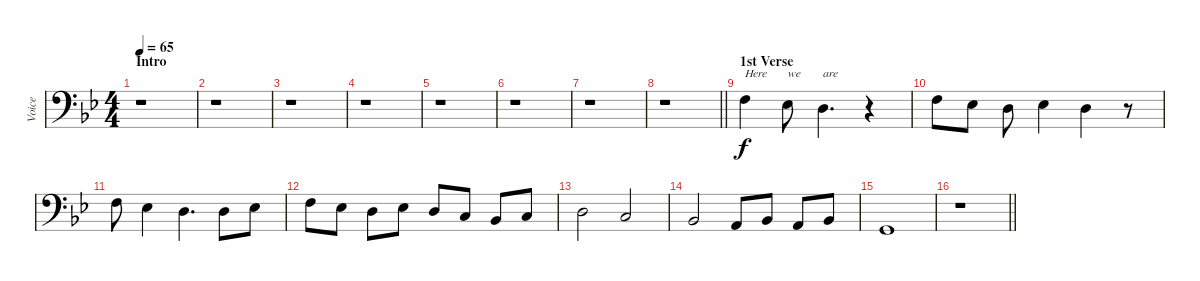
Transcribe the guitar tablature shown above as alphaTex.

\track ("Voice" "Voice") {instrument cello}
\staff {score}
\tuning (G2 D2 A1 E1) {hide}
\ts (4 4)
\section ("" "Intro")
\tempo 65
\clef f4
\ks bb
r.1{dy f instrument cello} |
r.1 |
r.1 |
r.1 |
r.1 |
r.1 |
r.1 |
\barLineRight lightlight
r.1 |
\section ("" "1st Verse")
10.1.4{txt "Here"} 8.1.8{txt "we"} 7.1.4{d txt "are"} r.4 |
10.1.8 8.1.8 7.1.8 8.1.4 7.1.4 r.8 |
10.1.8 8.1.4 7.1.4{d} 7.1.8 8.1.8 |
10.1.8 8.1.8 7.1.8 8.1.8 7.1.8 10.2.8 8.2.8 10.2.8 |
7.1.2 10.2.2 |
8.2.2 7.2.8 8.2.8 7.2.8 8.2.8 |
0.1.1 |
\barLineRight lightlight
r.1
